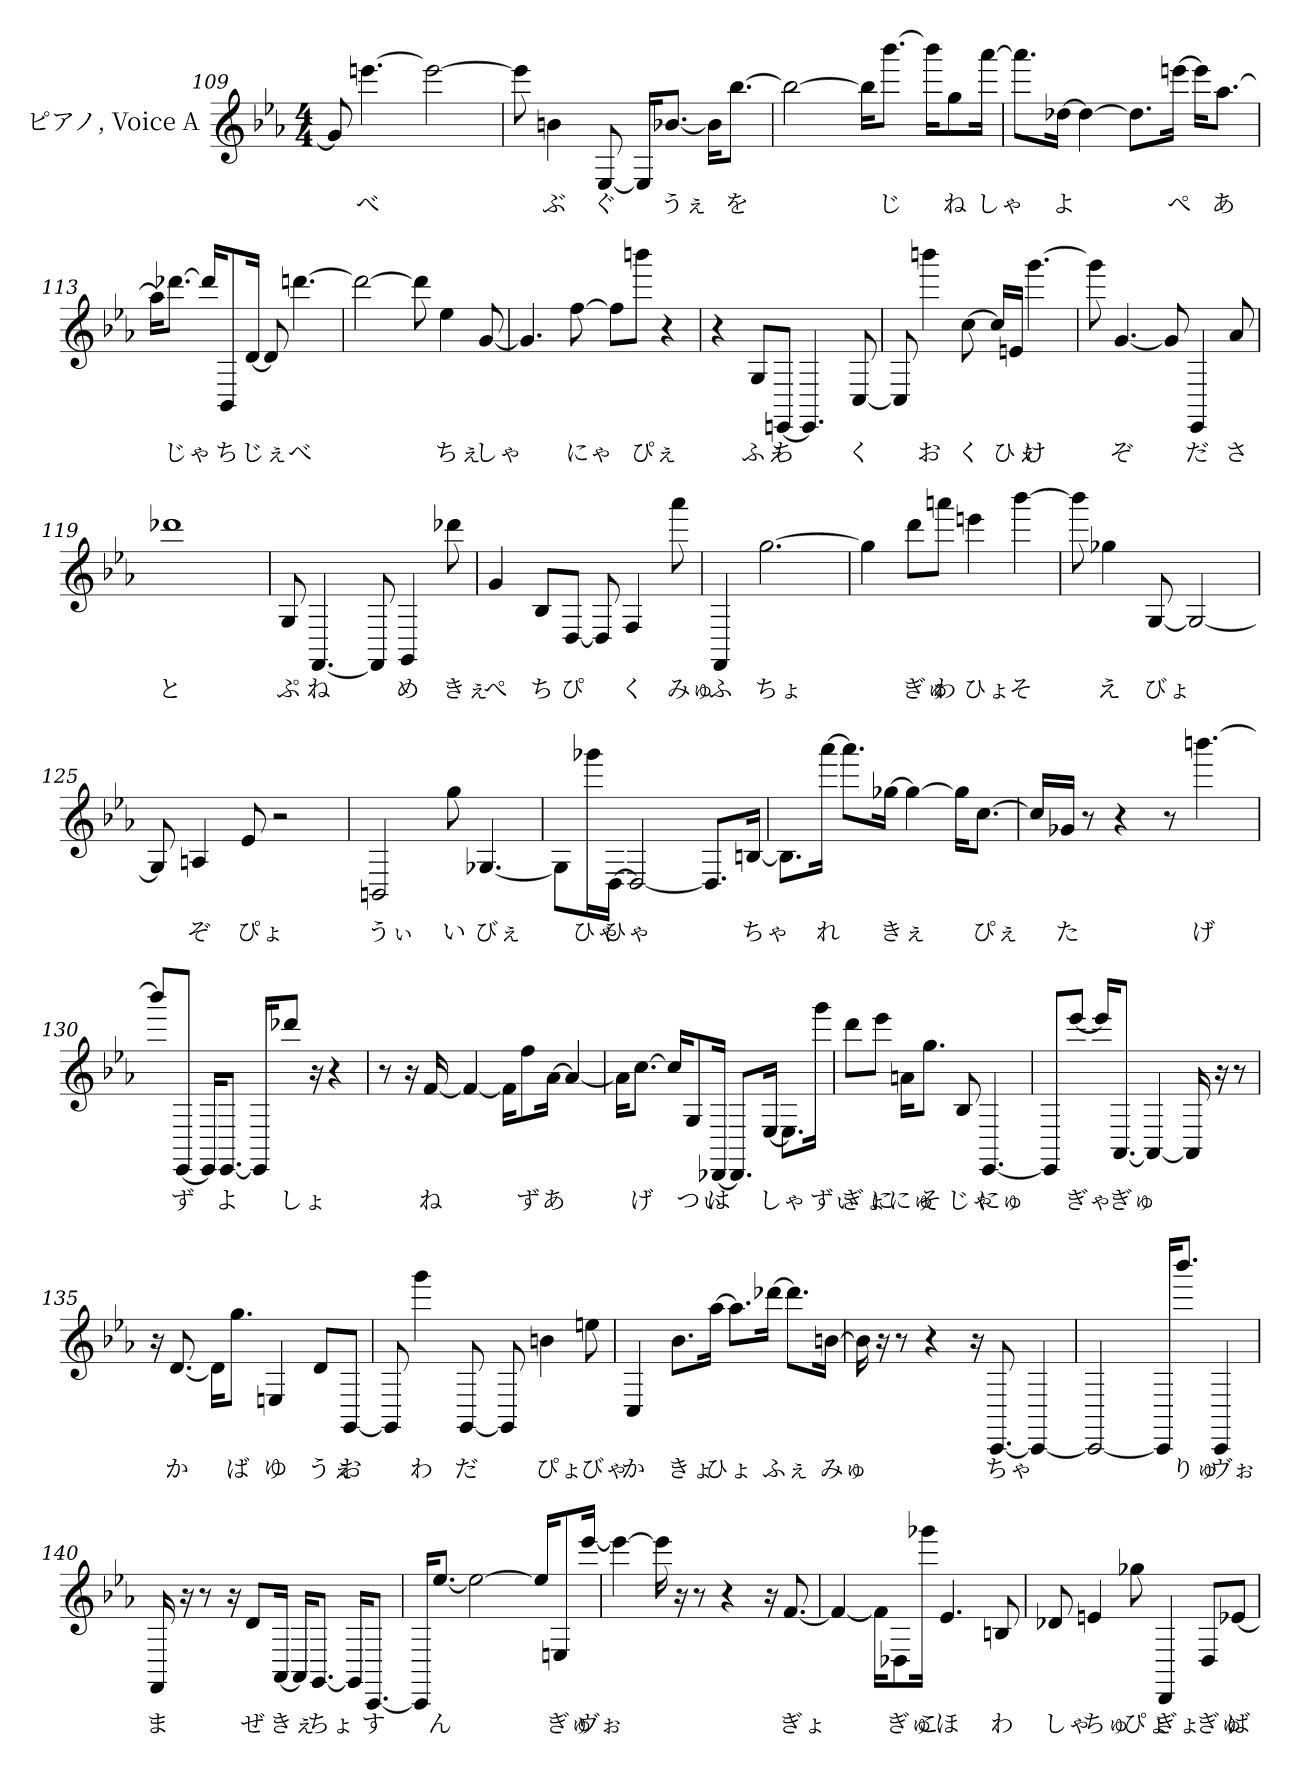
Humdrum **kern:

**kern	**text
*part1	*part1
*staff1	*staff1
*I"ピアノ, Voice A	*
*clefG2	*
*k[b-e-a-]	*
*M4/4	*
=109	=109
8g-/]	.
!	!LO:LY:b
[4.eeen\	べ
2eee\_	.
=110	=110
8eee\]	.
!	!LO:LY:b
4bn\	ぶ
!	!LO:LY:b
[8E-/	ぐ
16E-/KL]	.
!	!LO:LY:b
[8.b-X/J	うぇ
16b-\KL]	.
!	!LO:LY:b
[8.bb-\J	を
=111	=111
2bb-\_	.
16bb-\KL]	.
!	!LO:LY:b
[8.bbb-\J	じ
16bbb-\KL]	.
!	!LO:LY:b
8gg\	ね
!	!LO:LY:b
[16aaa-\Jk	しゃ
!!LO:LB:g=z
=112	=112
8.aaa-\L]	.
!	!LO:LY:b
[16dd-X\Jk	よ
4dd-\_	.
8.dd-\L]	.
!	!LO:LY:b
[16eeen\Jk	ぺ
16eee\KL]	.
!	!LO:LY:b
[8.aa-\J	あ
=113	=113
16aa-\KL]	.
!	!LO:LY:b
[8.ddd-X\J	じゃ
16ddd-/KL]	.
!	!LO:LY:b
8BB-/	ち
!	!LO:LY:b
[16d/Jk	じぇ
8d/]	.
!	!LO:LY:b
[4.dddn\	べ
=114	=114
2ddd\_	.
8ddd\]	.
!	!LO:LY:b
4ee-\	ちぇ
!	!LO:LY:b
[8g/	しゃ
=115	=115
4.g/]	.
!	!LO:LY:b
[8ff\	にゃ
8ff\L]	.
!	!LO:LY:b
8bbbn\J	ぴぇ
4r	.
=116	=116
4r	.
!	!LO:LY:b
8G/L	ふぇ
!	!LO:LY:b
[8EEn/J	ち
4.EE/]	.
!	!LO:LY:b
[8C/	く
!!LO:LB:g=z
=117	=117
8C/]	.
!	!LO:LY:b
4bbbn\	お
!	!LO:LY:b
[8cc\	く
16cc/LL]	.
!	!LO:LY:b
16en/JJ	ひぇ
!	!LO:LY:b
[4.ggg\	け
=118	=118
8ggg\]	.
!	!LO:LY:b
[4.g/	ぞ
8g/]	.
!	!LO:LY:b
4EE-/	だ
!	!LO:LY:b
8a-/	さ
=119	=119
!	!LO:LY:b
1ddd-X	と
=120	=120
!	!LO:LY:b
8G/	ぷ
!	!LO:LY:b
[4.FF/	ね
8FF/]	.
!	!LO:LY:b
4GG/	め
!	!LO:LY:b
8ddd-X\	きぇ
=121	=121
!	!LO:LY:b
4g/	ぺ
!	!LO:LY:b
8B-/L	ち
!	!LO:LY:b
[8D/J	ぴ
8D/]	.
!	!LO:LY:b
4F/	く
!	!LO:LY:b
8aaa-\	みゅ
=122	=122
!	!LO:LY:b
4FF/	ふ
!	!LO:LY:b
[2.gg\	ちょ
!!LO:PB:g=z
=123	=123
4gg\]	.
!	!LO:LY:b
8ddd\L	ぎゅ
!	!LO:LY:b
8aaan\J	わ
!	!LO:LY:b
4eeen\	ひょ
!	!LO:LY:b
[4bbb-\	そ
=124	=124
8bbb-\]	.
!	!LO:LY:b
4gg-X\	え
!	!LO:LY:b
[8G/	びょ
2G/_	.
=125	=125
8G/]	.
!	!LO:LY:b
4An/	ぞ
!	!LO:LY:b
8e-/	ぴょ
2r	.
=126	=126
!	!LO:LY:b
2BBn/	うぃ
!	!LO:LY:b
8gg\	い
!	!LO:LY:b
[4.G-X/	びぇ
=127	=127
8G-\L]	.
!	!LO:LY:b
16ggg-X\L	ひゃ
!	!LO:LY:b
[16D\JJ	ひゃ
2D/_	.
8.D/L]	.
!	!LO:LY:b
[16Bn/Jk	ちゃ
!!LO:LB:g=z
=128	=128
8.B\L]	.
!	!LO:LY:b
[16aaa-\Jk	れ
8.aaa-\L]	.
!	!LO:LY:b
[16gg-X\Jk	きぇ
4gg-\_	.
16gg-\KL]	.
!	!LO:LY:b
[8.cc\J	ぴぇ
=129	=129
16cc/LL]	.
!	!LO:LY:b
16g-X/JJ	た
8r	.
4r	.
8r	.
!	!LO:LY:b
[4.bbbn\	げ
=130	=130
8bbb/L]	.
!	!LO:LY:b
[8EE-/J	ず
16EE-/KL]	.
!	!LO:LY:b
[8.EE-/J	よ
16EE-/KL]	.
!	!LO:LY:b
8ddd-X/J	しょ
16r	.
4r	.
=131	=131
8r	.
16r	.
!	!LO:LY:b
[16f/	ね
4f/_	.
16f\KL]	.
!	!LO:LY:b
8ff\	ず
!	!LO:LY:b
[16a-\Jk	あ
4a-/_	.
!!LO:LB:g=z
=132	=132
16a-\KL]	.
!	!LO:LY:b
[8.cc\J	げ
16cc/KL]	.
!	!LO:LY:b
8G/	つぃ
!	!LO:LY:b
[16DD-X/Jk	は
8.DD-/L]	.
!	!LO:LY:b
[16E-/Jk	しゃ
8.E-\L]	.
!	!LO:LY:b
16ggg\Jk	ずぃ
=133	=133
!	!LO:LY:b
8ddd\L	ぎょ
!	!LO:LY:b
8eee-\J	に
!	!LO:LY:b
16an\KL	にゅ
!	!LO:LY:b
8.gg\J	そ
!	!LO:LY:b
8B-/	じゃ
!	!LO:LY:b
[4.EE-/	にゅ
=134	=134
8EE-/L]	.
!	!LO:LY:b
[8eee-/J	ぎゃ
16eee-/KL]	.
!	!LO:LY:b
[8.AA-/J	ぎゅ
4AA-/_	.
16AA-/]	.
16r	.
8r	.
=135	=135
16r	.
!	!LO:LY:b
[8.d/	か
16d\KL]	.
!	!LO:LY:b
8.gg\J	ば
!	!LO:LY:b
4En/	ゆ
!	!LO:LY:b
8d/L	うぇ
!	!LO:LY:b
[8GG/J	お
!!LO:LB:g=z
=136	=136
8GG/]	.
!	!LO:LY:b
4ggg\	わ
!	!LO:LY:b
[8GG/	だ
8GG/]	.
!	!LO:LY:b
4bn\	ぴょ
!	!LO:LY:b
8een\	びゃ
=137	=137
!	!LO:LY:b
4C/	か
!	!LO:LY:b
8.b-\L	きょ
!	!LO:LY:b
[16aa-\Jk	ひょ
8.aa-\L]	.
!	!LO:LY:b
[16ddd-X\Jk	ふぇ
8.ddd-\L]	.
!	!LO:LY:b
[16bn\Jk	みゅ
=138	=138
16b\]	.
16r	.
8r	.
4r	.
16r	.
!	!LO:LY:b
[8.CC/	ちゃ
4CC/_	.
=139	=139
2CC/_	.
16CC/KL]	.
!	!LO:LY:b
8.bbb-/J	りゅ
!	!LO:LY:b
4CC/	ヴぉ
!!LO:LB:g=z
=140	=140
!	!LO:LY:b
16FF/	ま
16r	.
8r	.
16r	.
!	!LO:LY:b
8d/L	ぜ
!	!LO:LY:b
[16AA-/Jk	きぇ
16AA-/KL]	.
!	!LO:LY:b
[8.GG/J	ちょ
16GG/KL]	.
!	!LO:LY:b
[8.CC/J	す
=141	=141
16CC/KL]	.
!	!LO:LY:b
[8.ee-/J	ん
2ee-\_	.
16ee-/KL]	.
!	!LO:LY:b
8En/	ぎゅ
!	!LO:LY:b
[16eee-/Jk	ヴぉ
=142	=142
4eee-\_	.
16eee-\]	.
16r	.
8r	.
4r	.
16r	.
!	!LO:LY:b
[8.f/	ぎょ
=143	=143
4f/_	.
16f\KL]	.
!	!LO:LY:b
8D-X\	ぎゅ
!	!LO:LY:b
16ggg-X\Jk	こ
!	!LO:LY:b
4.e-/	ほ
!	!LO:LY:b
8Bn/	わ
!!LO:LB:g=z
=144	=144
!	!LO:LY:b
8d-X/	しゃ
!	!LO:LY:b
4en/	ちゅ
!	!LO:LY:b
8gg-X\	ぴょ
!	!LO:LY:b
4DD/	ぎょ
!	!LO:LY:b
8D/L	ぎゅ
!	!LO:LY:b
[8e-X/J	ば
=	=
*-	*-
